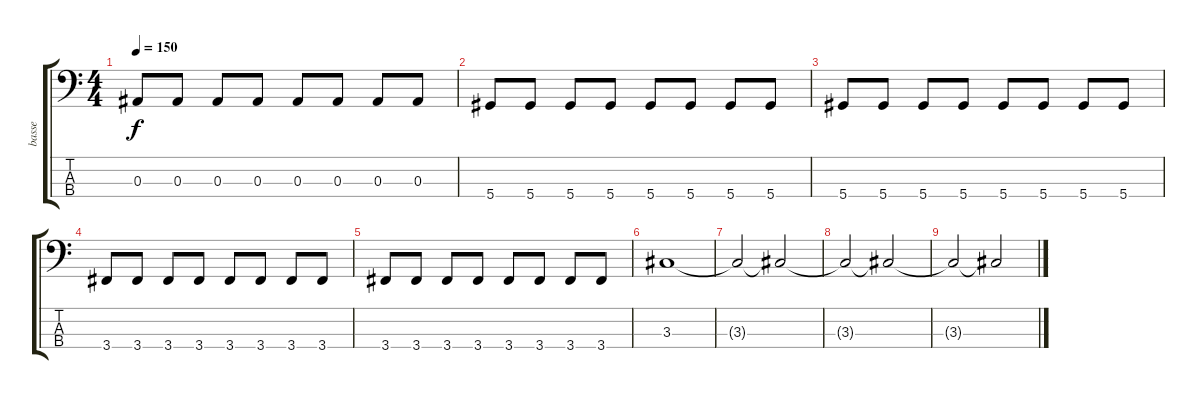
\track ("basse" "basse") {instrument electricbasspick}
\staff {score tabs}
\tuning (Ab2 Eb2 Bb1 Eb1) {hide}
\ts (4 4)
\tempo 150
\clef f4
\ks c
0.3.8{dy f} 0.3.8 0.3.8 0.3.8 0.3.8 0.3.8 0.3.8 0.3.8 |
5.4.8 5.4.8 5.4.8 5.4.8 5.4.8 5.4.8 5.4.8 5.4.8 |
5.4.8 5.4.8 5.4.8 5.4.8 5.4.8 5.4.8 5.4.8 5.4.8 |
3.4.8 3.4.8 3.4.8 3.4.8 3.4.8 3.4.8 3.4.8 3.4.8 |
3.4.8 3.4.8 3.4.8 3.4.8 3.4.8 3.4.8 3.4.8 3.4.8 |
3.3.1 |
3.3{t}.2 3.3{t}.2 |
3.3{t}.2 3.3{t}.2{volume 10} |
3.3{t}.2{volume 2} 3.3{t}.2
